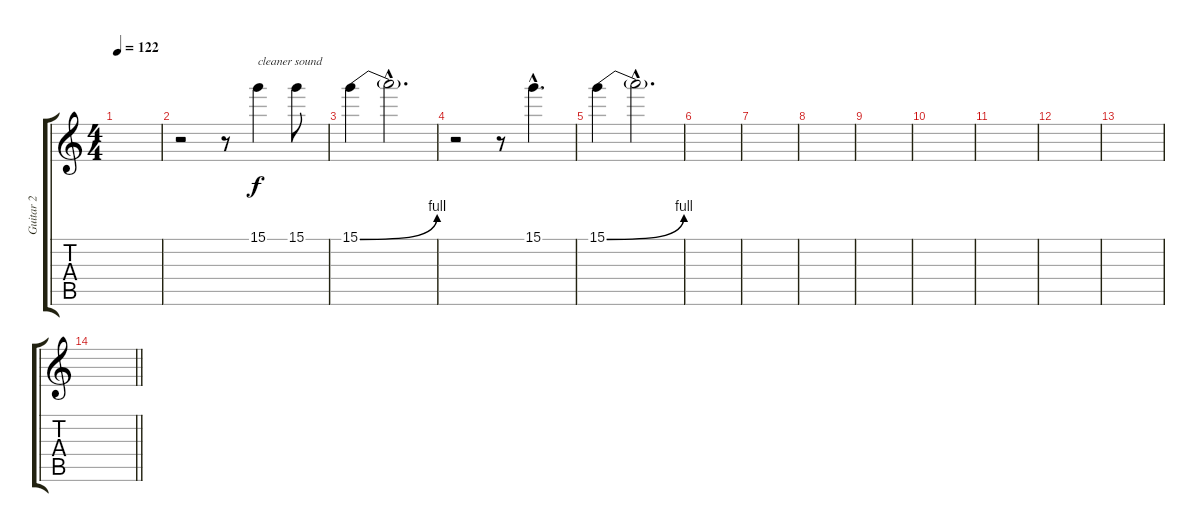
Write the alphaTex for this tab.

\track ("Guitar 2" "Guitar 2") {instrument electricguitarclean}
\staff {score tabs}
\tuning (E4 B3 G3 D3 A2 E2) {hide}
\ts (4 4)
\tempo 122
\clef g2
\ks c
|
r.2 r.8 15.1.4{txt "cleaner sound" instrument electricguitarjazz} 15.1.8 |
15.1{be (bend 0 0 60 4)}.4 15.1{hac t}.2{d} |
r.2 r.8 15.1{hac}.4{d} |
15.1{be (bend 0 0 60 4)}.4 15.1{hac t}.2{d} |
|
|
|
|
|
|
|
|
\barLineRight lightlight
